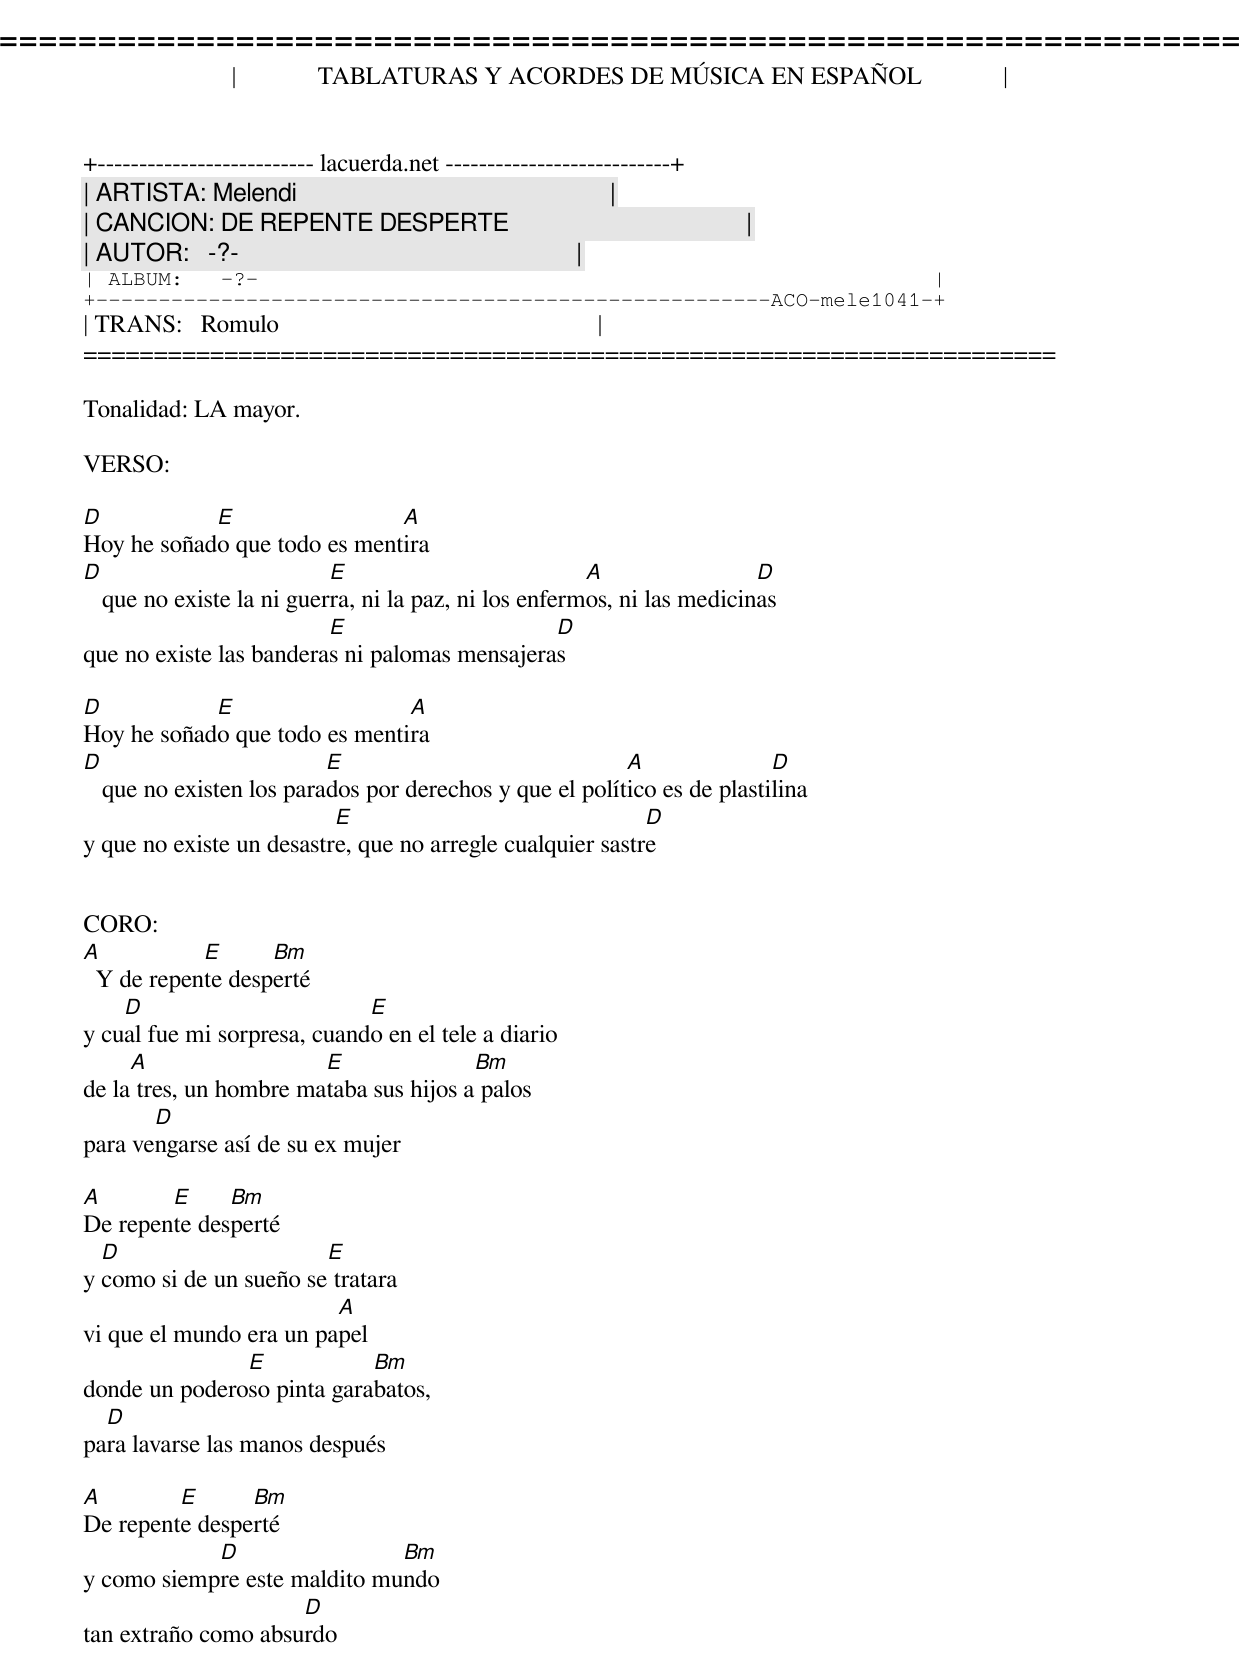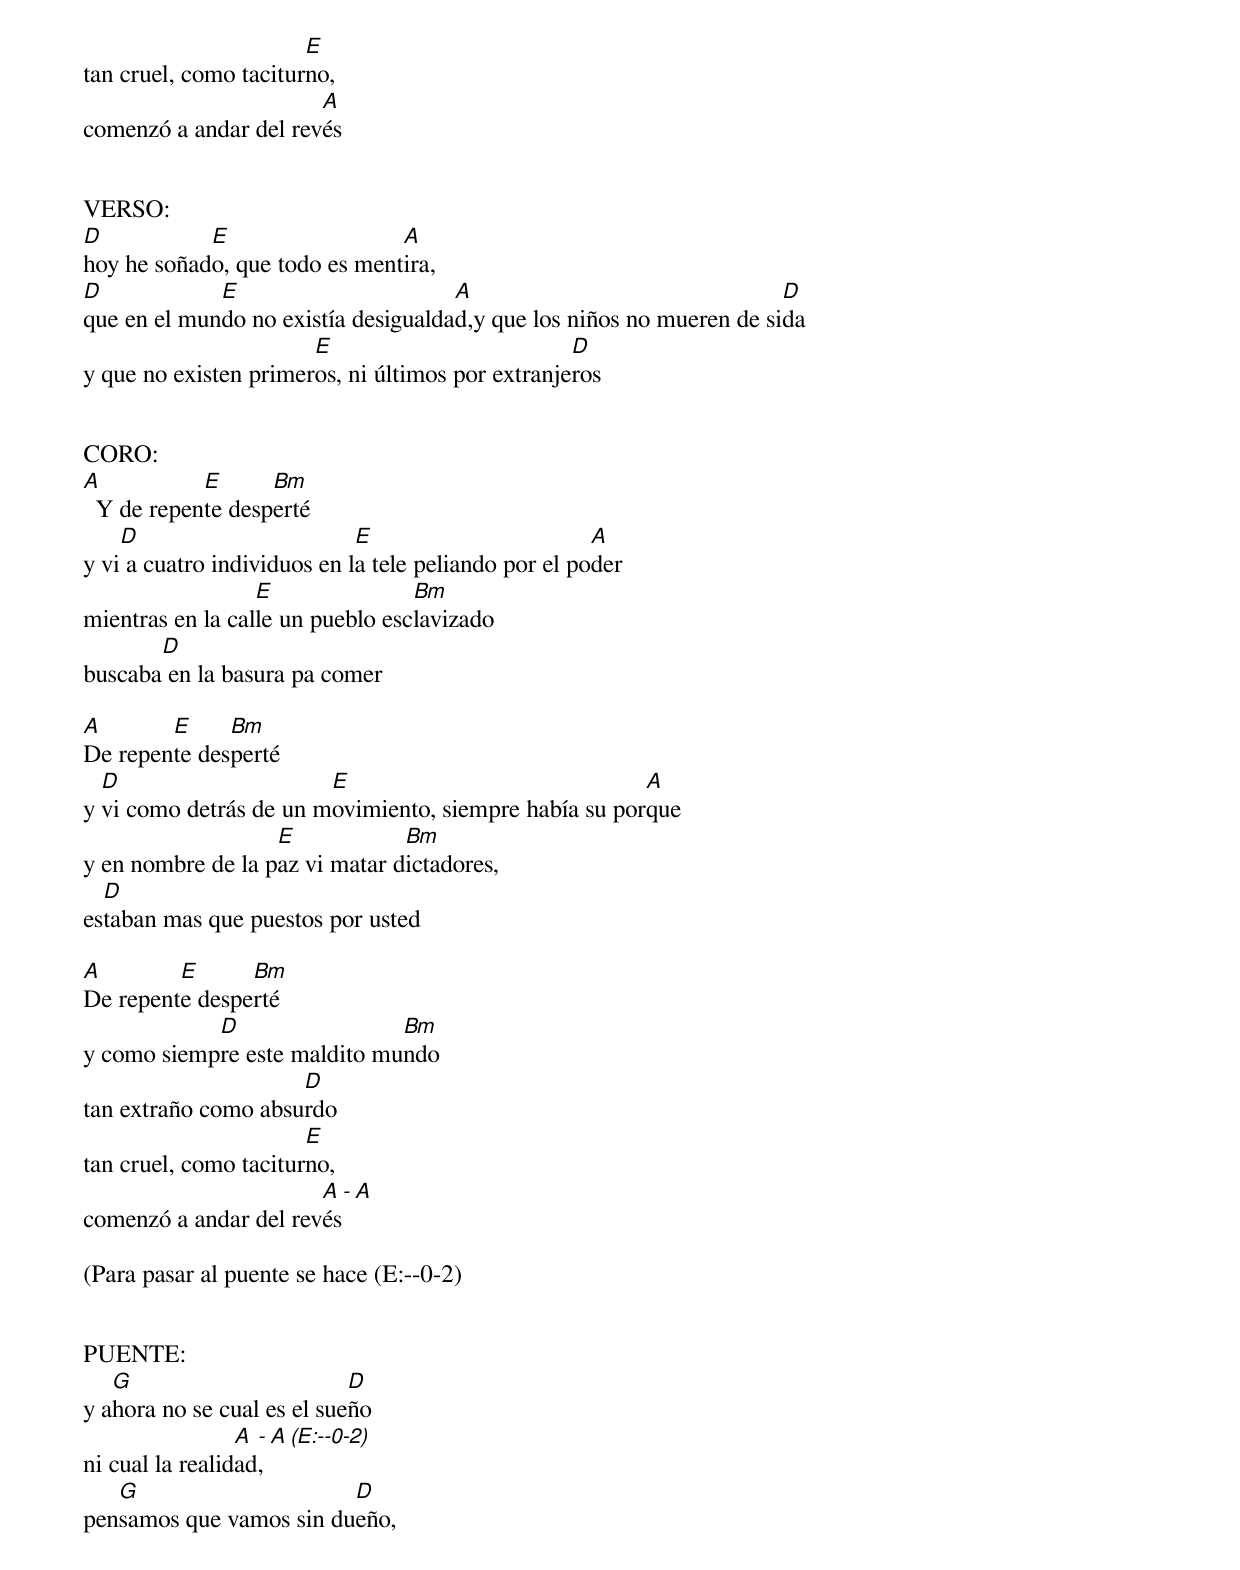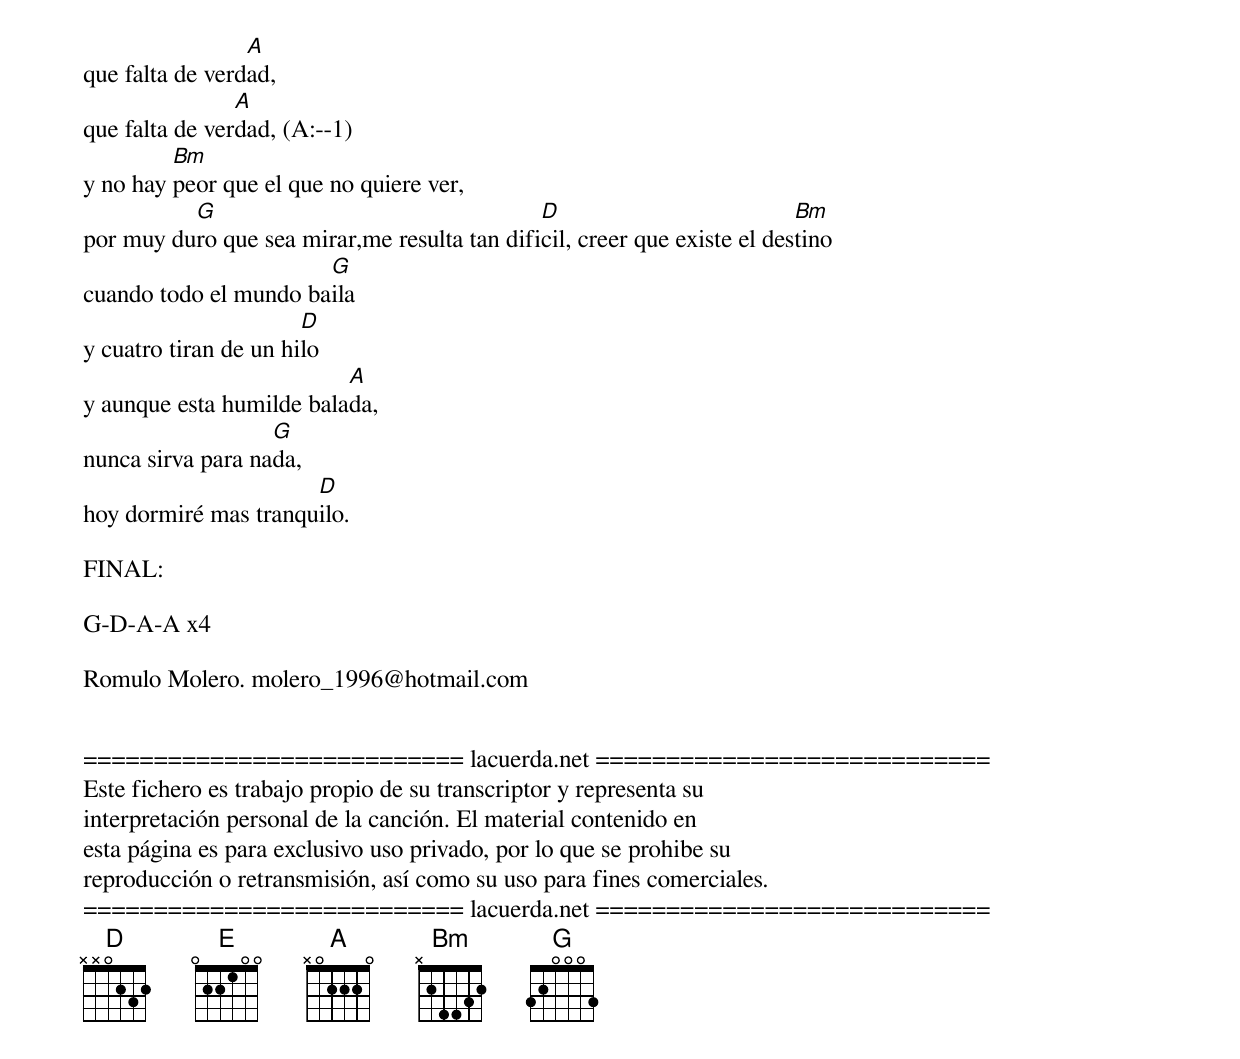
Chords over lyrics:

=====================================================================
|             TABLATURAS Y ACORDES DE MÚSICA EN ESPAÑOL             |
+-------------------------- lacuerda.net ---------------------------+
| ARTISTA: Melendi                                                  |
| CANCION: DE REPENTE DESPERTE                                      |
| AUTOR:   -?-                                                      |
| ALBUM:   -?-                                                      |
+------------------------------------------------------ACO-mele1041-+
| TRANS:   Romulo                                                   |
=====================================================================

Tonalidad: LA mayor.

VERSO:

D           E                 A
Hoy he soñado que todo es mentira
D                          E                           A                 D
   que no existe la ni guerra, ni la paz, ni los enfermos, ni las medicinas
                         E                     D
que no existe las banderas ni palomas mensajeras

D           E                  A
Hoy he soñado que todo es mentira
D                         E                              A               D
   que no existen los parados por derechos y que el político es de plastilina
                          E                                D
y que no existe un desastre, que no arregle cualquier sastre


CORO:
A           E      Bm
  Y de repente desperté
    D                        E
y cual fue mi sorpresa, cuando en el tele a diario
     A                  E               Bm
de la tres, un hombre mataba sus hijos a palos
       D
para vengarse así de su ex mujer

A       E     Bm
De repente desperté
  D                     E
y como si de un sueño se tratara
                         A
vi que el mundo era un papel
               E            Bm
donde un poderoso pinta garabatos,
  D
para lavarse las manos después

A        E      Bm
De repente desperté
            D                 Bm
y como siempre este maldito mundo
                     D
tan extraño como absurdo
                       E
tan cruel, como taciturno,
                       A
comenzó a andar del revés


VERSO:
D           E                  A
hoy he soñado, que todo es mentira,
D            E                       A                                D
que en el mundo no existía desigualdad,y que los niños no mueren de sida
                       E                          D
y que no existen primeros, ni últimos por extranjeros


CORO:
A           E      Bm
  Y de repente desperté
    D                        E                        A
y vi a cuatro individuos en la tele peliando por el poder
                  E               Bm
mientras en la calle un pueblo esclavizado
       D
buscaba en la basura pa comer

A       E     Bm
De repente desperté
  D                     E                              A
y vi como detrás de un movimiento, siempre había su porque
                   E            Bm
y en nombre de la paz vi matar dictadores,
  D
estaban mas que puestos por usted

A        E      Bm
De repente desperté
            D                 Bm
y como siempre este maldito mundo
                     D
tan extraño como absurdo
                       E
tan cruel, como taciturno,
                       A  - A
comenzó a andar del revés

(Para pasar al puente se hace (E:--0-2)


PUENTE:
   G                        D
y ahora no se cual es el sueño
                 A - A  (E:--0-2)
ni cual la realidad,
   G                     D
pensamos que vamos sin dueño,
                 A
que falta de verdad,
                A
que falta de verdad, (A:--1)
         Bm
y no hay peor que el que no quiere ver,
          G                                   D                           Bm
por muy duro que sea mirar,me resulta tan dificil, creer que existe el destino
                       G
cuando todo el mundo baila
                       D
y cuatro tiran de un hilo
                          A
y aunque esta humilde balada,
                   G
nunca sirva para nada,
                      D
hoy dormiré mas tranquilo.

FINAL:

G-D-A-A x4

Romulo Molero. molero_1996@hotmail.com


=========================== lacuerda.net ============================
Este fichero es trabajo propio de su transcriptor y representa su
interpretación personal de la canción. El material contenido en
esta página es para exclusivo uso privado, por lo que se prohibe su
reproducción o retransmisión, así como su uso para fines comerciales.
=========================== lacuerda.net ============================
